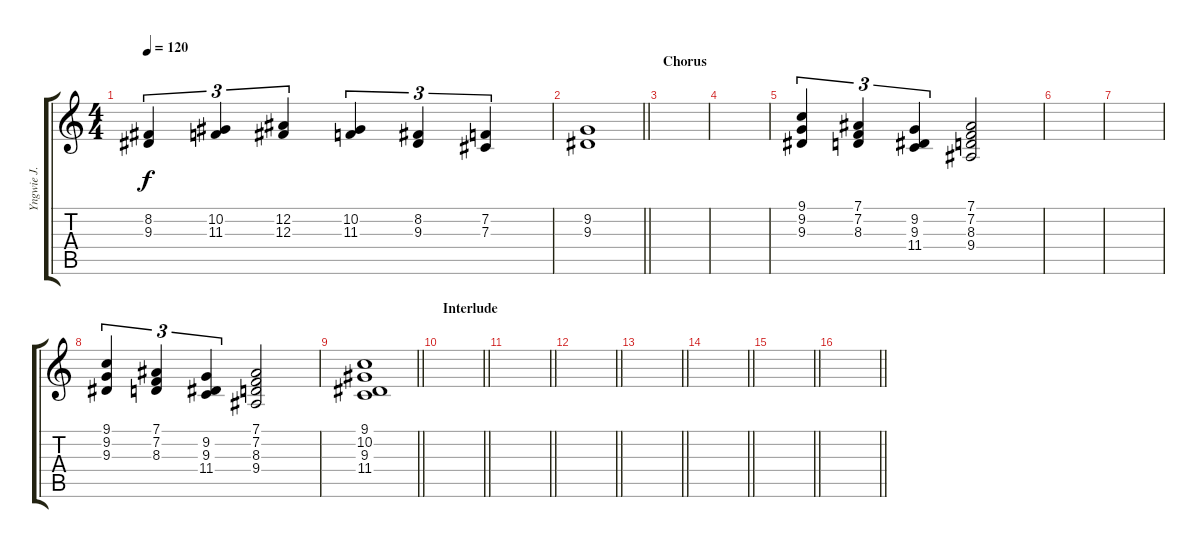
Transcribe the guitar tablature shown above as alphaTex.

\track ("Yngwie J. Malmsteen" "Yngwie J. ") {instrument lead2sawtooth}
\staff {score tabs}
\tuning (Eb4 Bb3 Gb3 Db3 Ab2 Eb2) {hide}
\ts (4 4)
\tempo 120
\clef g2
\ks c
(8.2 9.3).4{tu (3 2) dy f} (10.2 11.3).4{tu (3 2)} (12.2 12.3).4{tu (3 2)} (10.2 11.3).4{tu (3 2)} (8.2 9.3).4{tu (3 2)} (7.2 7.3).4{tu (3 2)} |
\barLineRight lightlight
(9.2 9.3).1 |
\section ("" "Chorus")
|
|
(9.1 9.2 9.3).4{tu (3 2)} (7.1 7.2 8.3).4{tu (3 2)} (9.2 9.3 11.4).4{tu (3 2)} (7.1 7.2 8.3 9.4).2 |
|
|
(9.1 9.2 9.3).4{tu (3 2)} (7.1 7.2 8.3).4{tu (3 2)} (9.2 9.3 11.4).4{tu (3 2)} (7.1 7.2 8.3 9.4).2 |
\barLineRight lightlight
(9.1 10.2 9.3 11.4).1 |
\section ("" "Interlude")
\barLineRight lightlight
|
\barLineRight lightlight
|
\barLineRight lightlight
|
\barLineRight lightlight
|
\barLineRight lightlight
|
\barLineRight lightlight
|
\barLineRight lightlight
